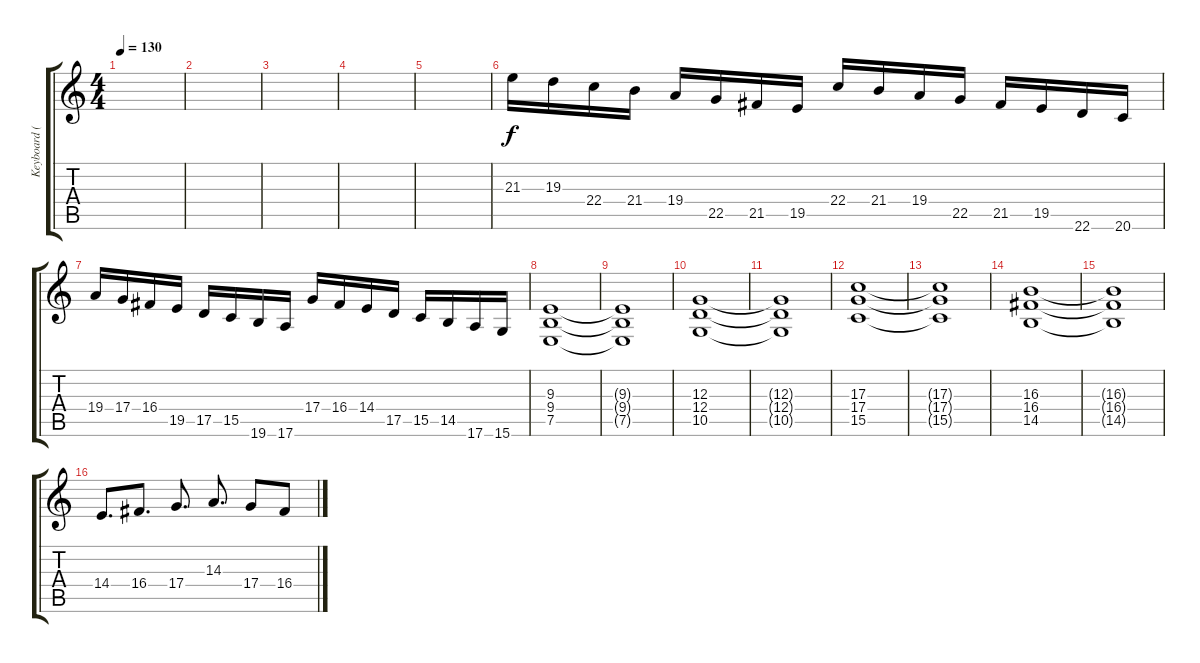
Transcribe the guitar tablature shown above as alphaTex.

\track ("Keyboard (Jakty)" "Keyboard (") {instrument stringensemble1}
\staff {score tabs}
\tuning (E4 B3 G3 D3 A2 E2) {hide}
\ts (4 4)
\tempo 130
\clef g2
\ks c
|
|
|
|
|
21.3.16 19.3.16 22.4.16 21.4.16 19.4.16 22.5.16 21.5.16 19.5.16 22.4.16 21.4.16 19.4.16 22.5.16 21.5.16 19.5.16 22.6.16 20.6.16 |
19.4.16 17.4.16 16.4.16 19.5.16 17.5.16 15.5.16 19.6.16 17.6.16 17.4.16 16.4.16 14.4.16 17.5.16 15.5.16 14.5.16 17.6.16 15.6.16 |
(9.3 9.4 7.5).1 |
(9.3{t} 9.4{t} 7.5{t}).1 |
(12.3 12.4 10.5).1 |
(12.3{t} 12.4{t} 10.5{t}).1 |
(17.3 17.4 15.5).1 |
(17.3{t} 17.4{t} 15.5{t}).1 |
(16.3 16.4 14.5).1 |
(16.3{t} 16.4{t} 14.5{t}).1 |
14.4.8{d} 16.4.8{d} 17.4.8{d} 14.3.8{d} 17.4.8 16.4.8
